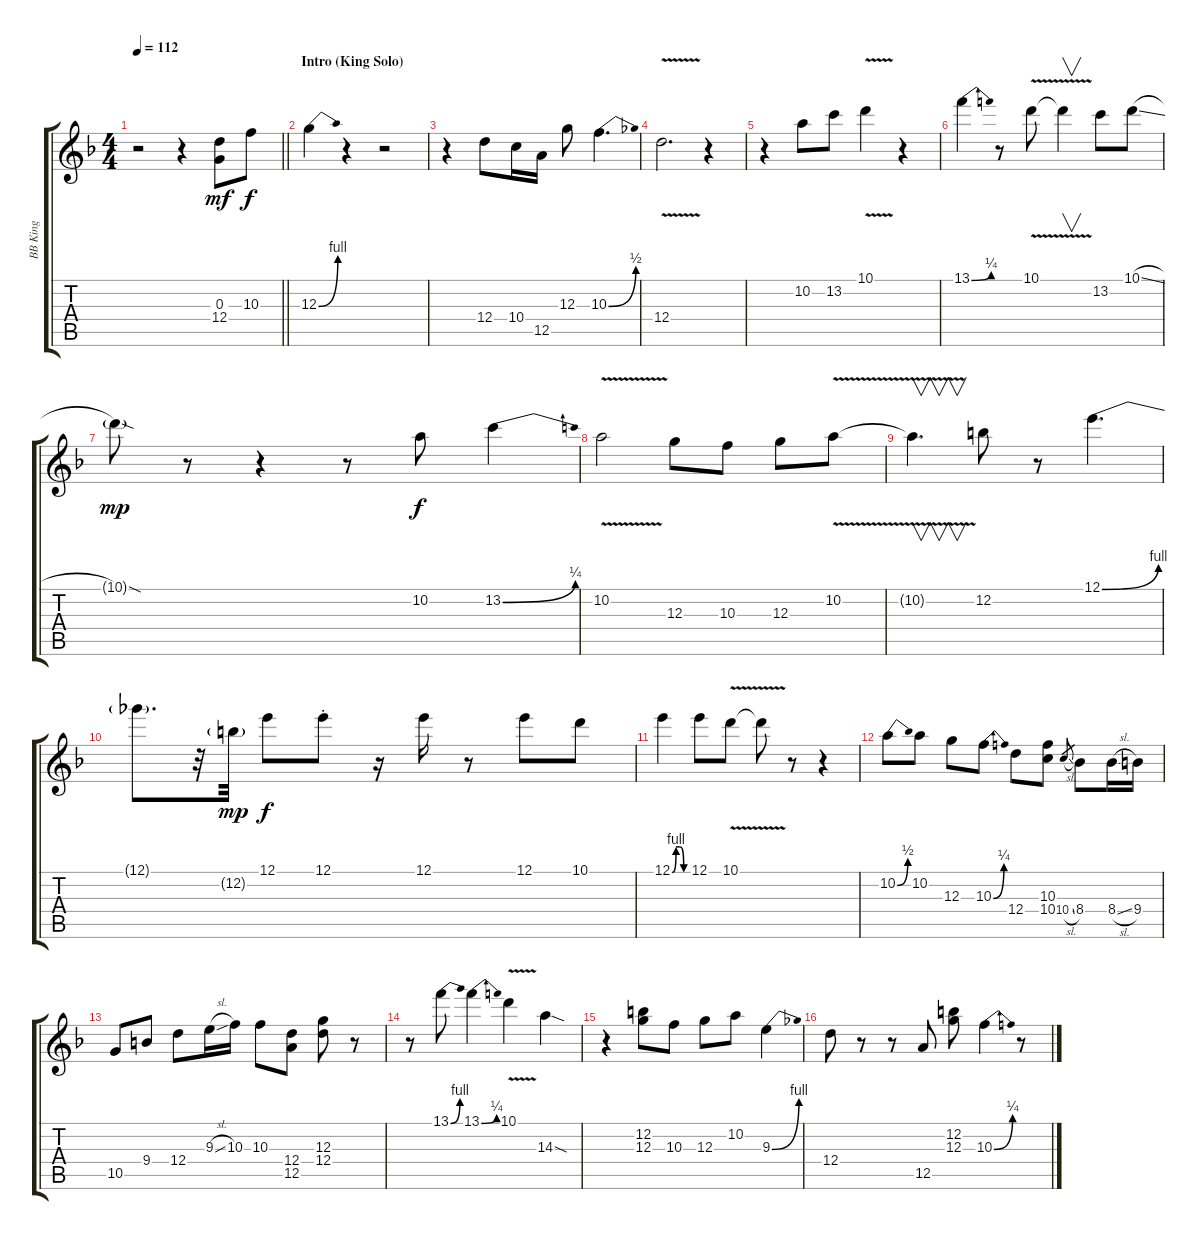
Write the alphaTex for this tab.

\track ("BB King" "BB King") {instrument overdrivenguitar}
\staff {score tabs}
\tuning (E4 B3 G3 D3 A2 E2) {hide}
\ts (4 4)
\tempo 112
\clef g2
\barLineRight lightlight
\ks f
r.2{dy mf instrument overdrivenguitar} r.4 (0.3 12.4).8 10.3.8{dy f} |
\section ("" "Intro (King Solo)")
12.3{be (bend 0 0 60 4)}.4 r.4 r.2 |
r.4 12.4.8 10.4.16 12.5.16 12.3.8 10.3{be (bend 0 0 60 2)}.4{d} |
12.4{v}.2{d} r.4 |
r.4 10.2.8 13.2.8 10.1{v}.4 r.4 |
13.1{be (bend 0 0 60 1)}.4 r.8 10.1{v}.8 10.1{t}.4{v} 13.2.8 10.1{sl}.8 |
10.1{sod g}.8{dy mp} r.8 r.4 r.8 10.2.8{dy f} 13.2{be (bend 0 0 60 1)}.4 |
10.2{v}.2 12.3.8 10.3.8 12.3.8 10.2{v}.8 |
10.2{t}.4{v d} 12.2.8 r.8 12.1{be (bend 0 0 60 4)}.4{d} |
12.1{t}.8{d} r.32 12.2{g}.32{dy mp} 12.1.8{dy f} 12.1{st}.8 r.16 12.1.16 r.8 12.1.8 10.1.8 |
12.1{be (custom 0 0 15 4 30 4 45 0 60 0)}.4 12.1.8 10.1{v}.8 10.1{t}.8 r.8 r.4 |
10.2{be (bend 0 0 60 2)}.8 10.2.8 12.3.8 10.3{be (bend 0 0 60 1)}.8 12.4.8 (10.3 10.4).8 10.4{sl}.8{gr} 8.4.8 8.4{sl}.16 9.4.16 |
10.5.8 9.4.8 12.4.8 9.3{sl}.16 10.3.16 10.3.8 (12.4 12.5).8 (12.3 12.4).8 r.8 |
r.8 13.1{be (bend 0 0 60 4)}.8 13.1{be (bend 0 0 60 1)}.4 10.1{v}.4 14.3{sod}.4 |
r.4 (12.2 12.3).8 10.3.8 12.3.8 10.2.8 9.3{be (bend 0 0 60 4)}.4 |
12.4.8 r.8 r.8 12.5.8 (12.2 12.3).8 10.3{be (bend 0 0 60 1)}.4 r.8
